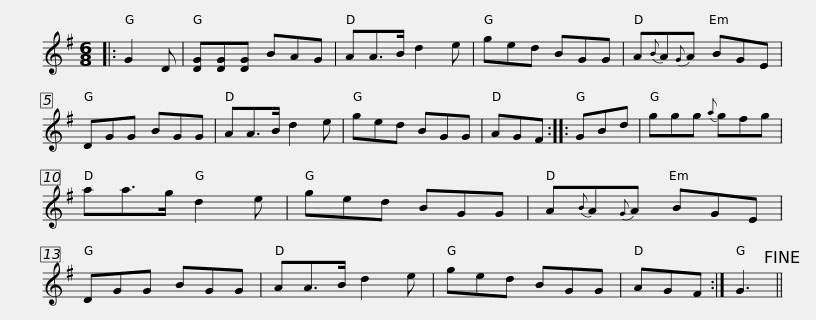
X:1
L:1/8
M:6/8
I:linebreak $
K:G
V:1 treble
V:1
|: G2 D | [DG][DG][DG] BAG | AA>B d2 e | ged BGG | A{B}A{G}A BGE |$ %5
 DGG BGG | AA>B d2 e | ged BGG | AGF ::$ GBd | %10
 ggg{a} gfg | aa>g d2 e | ged BGG | A{B}A{G}A BGE |$ DGG BGG | %15
 AA>B d2 e | ged BGG | AGF :| G3!fine! || %19
